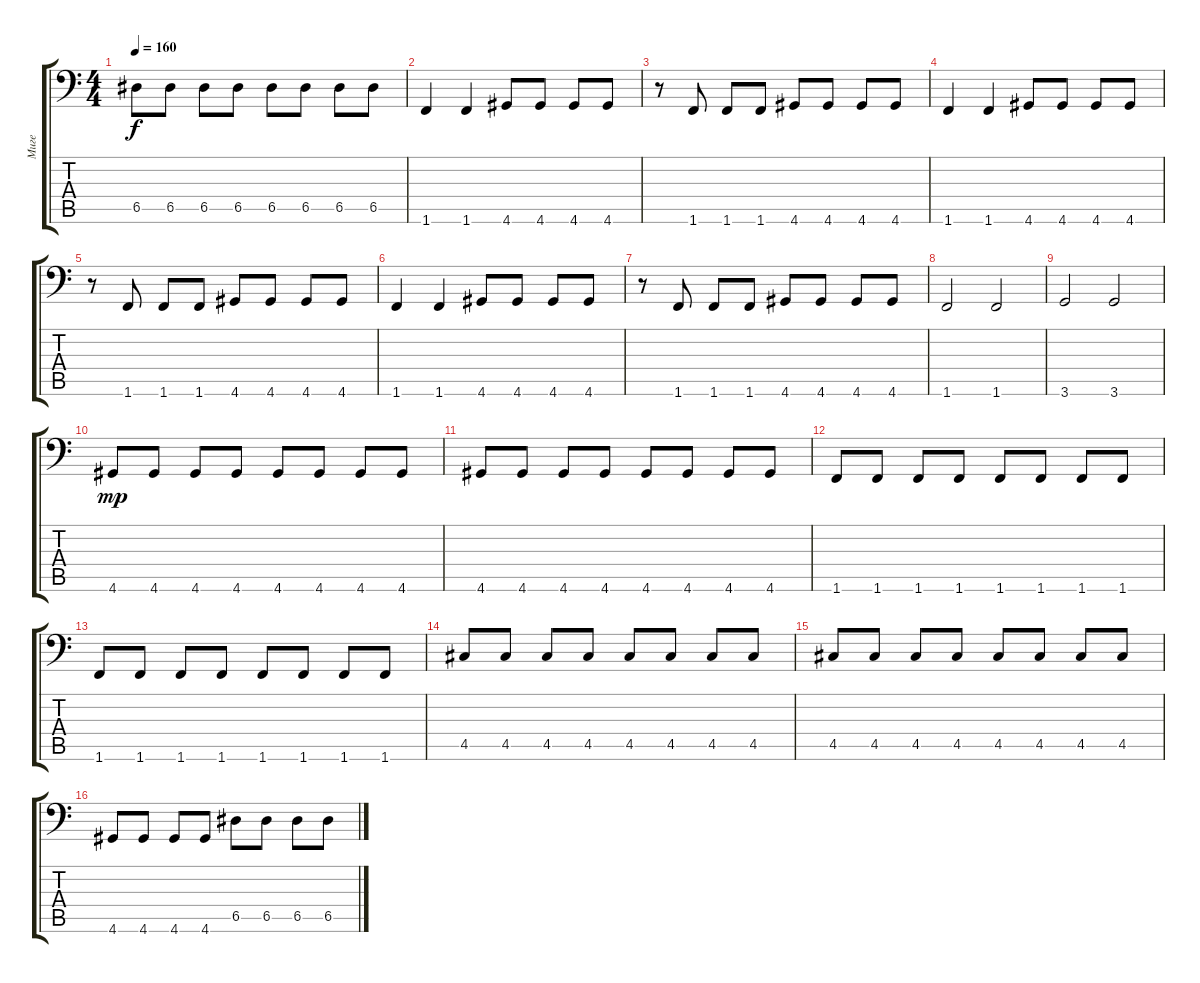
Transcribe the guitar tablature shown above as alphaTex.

\track ("Миге" "Миге") {instrument electricbassfinger}
\staff {score tabs}
\tuning (E3 B2 G2 D2 A1 E1) {hide}
\ts (4 4)
\tempo 160
\clef f4
\ks c
6.5.8{dy f} 6.5.8 6.5.8 6.5.8 6.5.8 6.5.8 6.5.8 6.5.8 |
1.6.4 1.6.4 4.6.8 4.6.8 4.6.8 4.6.8 |
r.8 1.6.8 1.6.8 1.6.8 4.6.8 4.6.8 4.6.8 4.6.8 |
1.6.4 1.6.4 4.6.8 4.6.8 4.6.8 4.6.8 |
r.8 1.6.8 1.6.8 1.6.8 4.6.8 4.6.8 4.6.8 4.6.8 |
1.6.4 1.6.4 4.6.8 4.6.8 4.6.8 4.6.8 |
r.8 1.6.8 1.6.8 1.6.8 4.6.8 4.6.8 4.6.8 4.6.8 |
1.6.2 1.6.2 |
3.6.2 3.6.2 |
4.6.8{dy mp} 4.6.8 4.6.8 4.6.8 4.6.8 4.6.8 4.6.8 4.6.8 |
4.6.8 4.6.8 4.6.8 4.6.8 4.6.8 4.6.8 4.6.8 4.6.8 |
1.6.8 1.6.8 1.6.8 1.6.8 1.6.8 1.6.8 1.6.8 1.6.8 |
1.6.8 1.6.8 1.6.8 1.6.8 1.6.8 1.6.8 1.6.8 1.6.8 |
4.5.8 4.5.8 4.5.8 4.5.8 4.5.8 4.5.8 4.5.8 4.5.8 |
4.5.8 4.5.8 4.5.8 4.5.8 4.5.8 4.5.8 4.5.8 4.5.8 |
4.6.8 4.6.8 4.6.8 4.6.8 6.5.8 6.5.8 6.5.8 6.5.8
